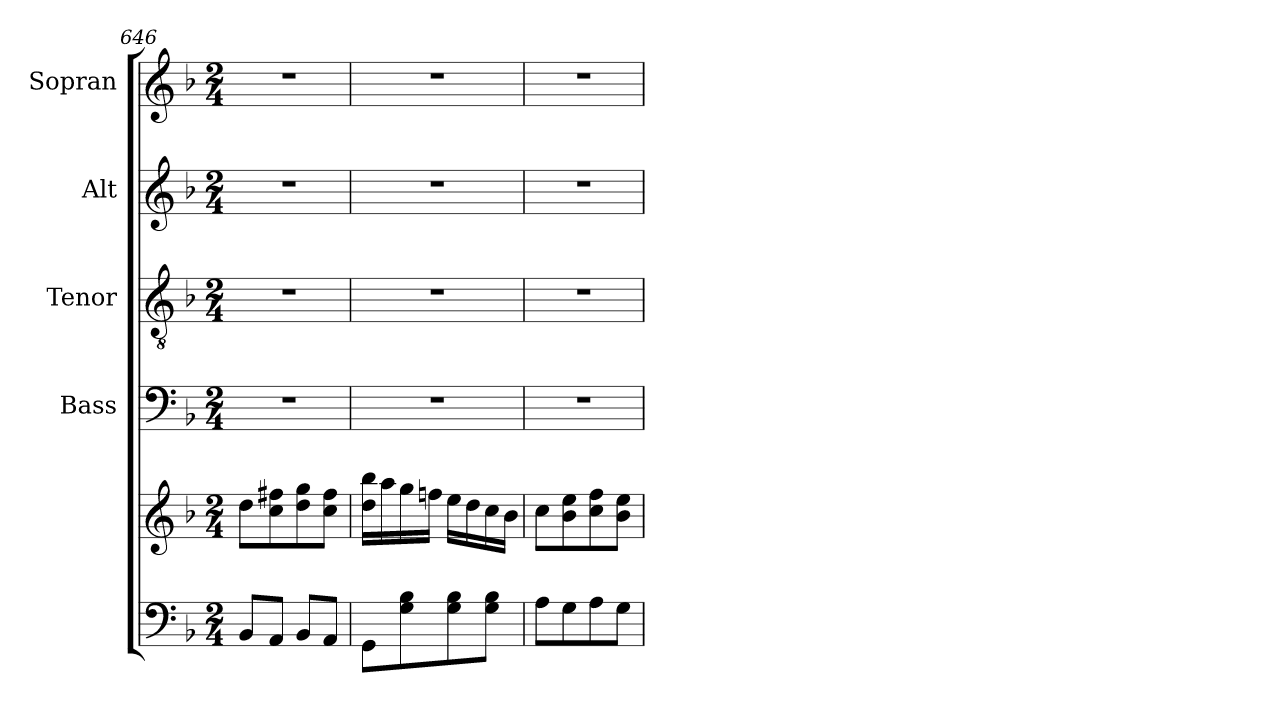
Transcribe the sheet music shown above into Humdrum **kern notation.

**kern	**kern	**kern	**kern	**kern	**kern
*part5	*part5	*part4	*part3	*part2	*part1
*staff6	*staff5	*staff4	*staff3	*staff2	*staff1
*	*	*I"Bass	*I"Tenor	*I"Alt	*I"Sopran
*	*	*I'B.	*I'T.	*I'A.	*I'S.
*clefF4	*clefG2	*clefF4	*clefGv2	*clefG2	*clefG2
*k[b-]	*k[b-]	*k[b-]	*k[b-]	*k[b-]	*k[b-]
*F:	*F:	*F:	*F:	*F:	*F:
*M2/4	*M2/4	*M2/4	*M2/4	*M2/4	*M2/4
=646	=646	=646	=646	=646	=646
8BB-/L	8dd\L	2r	2r	2r	2r
8AA/J	8cc\ 8ff#X\	.	.	.	.
8BB-/L	8dd\ 8gg\	.	.	.	.
8AA/J	8cc\ 8ff#\J	.	.	.	.
=647	=647	=647	=647	=647	=647
8GG\L	16dd\ 16bb-\LL	2r	2r	2r	2r
.	16aa\	.	.	.	.
8G\ 8B-\	16gg\	.	.	.	.
.	16ffn\JJ	.	.	.	.
8G\ 8B-\	16ee\LL	.	.	.	.
.	16dd\	.	.	.	.
8G\ 8B-\J	16cc\	.	.	.	.
.	16b-\JJ	.	.	.	.
=648	=648	=648	=648	=648	=648
8A\L	8cc\L	2r	2r	2r	2r
8G\	8b-\ 8ee\	.	.	.	.
8A\	8cc\ 8ff\	.	.	.	.
8G\J	8b-\ 8ee\J	.	.	.	.
=	=	=	=	=	=
*-	*-	*-	*-	*-	*-
